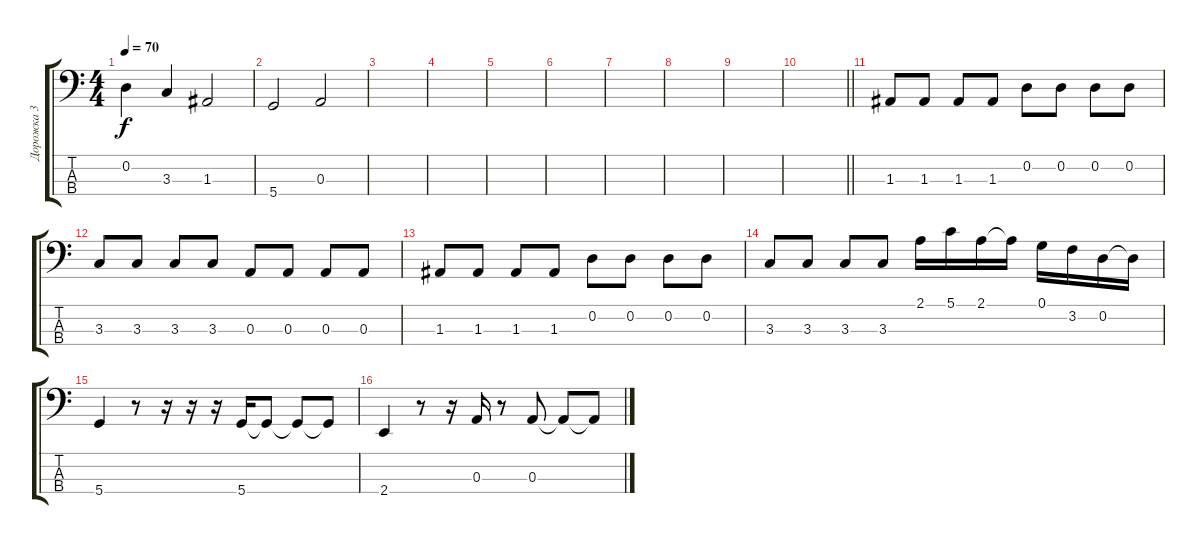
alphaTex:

\track ("Дорожка 3" "Дорожка 3") {instrument electricbassfinger}
\staff {score tabs}
\tuning (G2 D2 A1 D1) {hide}
\ts (4 4)
\tempo 70
\clef f4
\ks c
0.2.4{dy f} 3.3.4 1.3.2 |
5.4.2 0.3.2 |
|
|
|
|
|
|
|
\barLineRight lightlight
|
1.3.8 1.3.8 1.3.8 1.3.8 0.2.8 0.2.8 0.2.8 0.2.8 |
3.3.8 3.3.8 3.3.8 3.3.8 0.3.8 0.3.8 0.3.8 0.3.8 |
1.3.8 1.3.8 1.3.8 1.3.8 0.2.8 0.2.8 0.2.8 0.2.8 |
3.3.8 3.3.8 3.3.8 3.3.8 2.1.16 5.1.16 2.1.16 2.1{t}.16 0.1.16 3.2.16 0.2.16 0.2{t}.16 |
5.4.4 r.8 r.16 r.16 r.16 5.4.16 5.4{t}.8 5.4{t}.8 5.4{t}.8 |
2.4.4 r.8 r.16 0.3.16 r.8 0.3.8 0.3{t}.8 0.3{t}.8
